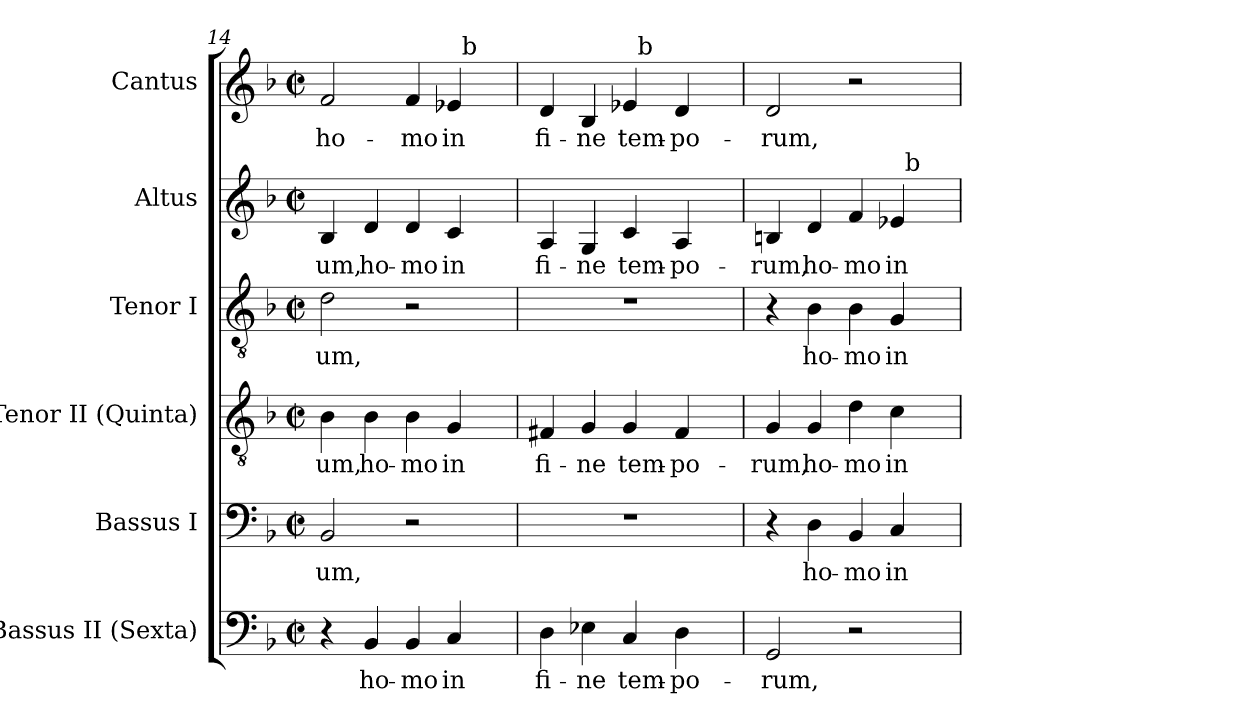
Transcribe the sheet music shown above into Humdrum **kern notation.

**kern	**text	**kern	**text	**kern	**text	**kern	**text	**kern	**text	**kern	**text
*part6	*part6	*part5	*part5	*part4	*part4	*part3	*part3	*part2	*part2	*part1	*part1
*staff6	*staff6	*staff5	*staff5	*staff4	*staff4	*staff3	*staff3	*staff2	*staff2	*staff1	*staff1
*I"Bassus II (Sexta)	*	*I"Bassus I	*	*I"Tenor II (Quinta)	*	*I"Tenor I	*	*I"Altus	*	*I"Cantus	*
*I'B.	*	*I'B.	*	*I'T.	*	*I'T.	*	*I'A.	*	*I'A.	*
*clefF4	*	*clefF4	*	*clefGv2	*	*clefGv2	*	*clefG2	*	*clefG2	*
*	*	*	*	*ITrd7c12	*	*ITrd7c12	*	*	*	*	*
*k[b-]	*	*k[b-]	*	*k[b-]	*	*k[b-]	*	*k[b-]	*	*k[b-]	*
*F:	*	*F:	*	*F:	*	*F:	*	*F:	*	*F:	*
*M2/2	*	*M2/2	*	*M2/2	*	*M2/2	*	*M2/2	*	*M2/2	*
*met(c|)	*	*met(c|)	*	*met(c|)	*	*met(c|)	*	*met(c|)	*	*met(c|)	*
=14	=14	=14	=14	=14	=14	=14	=14	=14	=14	=14	=14
!	!	!	!LO:LY:b:color=#000000	!	!	!	!	!	!	!	!
!	!	!	!	!	!LO:LY:b:color=#000000	!	!	!	!	!	!
!	!	!	!	!	!	!	!LO:LY:b:color=#000000	!	!	!	!
!	!	!	!	!	!	!	!	!	!LO:LY:b:color=#000000	!	!
!	!	!	!	!	!	!	!	!	!	!	!LO:LY:b:color=#000000
*	*	*	*	*	*	*	*	*	*	*^	*
4r	.	2BB-i/	-um,	4BB-i\	-um,	2Di\	-um,	4B-i/	-um,	2fi/	2ryy	ho-
!	!LO:LY:b:color=#000000	!	!	!	!	!	!	!	!	!	!	!
!	!	!	!	!	!LO:LY:b:color=#000000	!	!	!	!	!	!	!
!	!	!	!	!	!	!	!	!	!LO:LY:b:color=#000000	!	!	!
4BB-i/	ho-	.	.	4BB-i\	ho-	.	.	4di/	ho-	.	.	.
!	!LO:LY:b:color=#000000	!	!	!	!	!	!	!	!	!	!	!
!	!	!	!	!	!LO:LY:b:color=#000000	!	!	!	!	!	!	!
!	!	!	!	!	!	!	!	!	!LO:LY:b:color=#000000	!	!	!
!	!	!	!	!	!	!	!	!	!	!	!	!LO:LY:b:color=#000000
4BB-i/	-mo	2r	.	4BB-i\	-mo	2r	.	4di/	-mo	4fi/	4ryy	-mo
!	!LO:LY:b:color=#000000	!	!	!	!	!	!	!	!	!	!	!
!	!	!	!	!	!LO:LY:b:color=#000000	!	!	!	!	!	!	!
!	!	!	!	!	!	!	!	!	!LO:LY:b:color=#000000	!	!	!
!	!	!	!	!	!	!	!	!	!	!	!	!LO:LY:b:color=#000000
4Ci/	in	.	.	4GGi/	in	.	.	4ci/	in	4e-i/	32ryy	in
.	.	.	.	.	.	.	.	.	.	.	256ryy	.
!	!	!	!	!	!	!	!	!	!	!	!LO:TX:a:t=b	!
.	.	.	.	.	.	.	.	.	.	.	8ryy	.
.	.	.	.	.	.	.	.	.	.	.	16ryy	.
.	.	.	.	.	.	.	.	.	.	.	64..ryy	.
=15	=15	=15	=15	=15	=15	=15	=15	=15	=15	=15	=15	=15
!	!LO:LY:b:color=#000000	!	!	!	!	!	!	!	!	!	!	!
!	!	!	!	!	!LO:LY:b:color=#000000	!	!	!	!	!	!	!
!	!	!	!	!	!	!	!	!	!LO:LY:b:color=#000000	!	!	!
!	!	!	!	!	!	!	!	!	!	!	!	!LO:LY:b:color=#000000
4Di\	fi-	1r	.	4FF#Xi/	fi-	1r	.	4Ai/	fi-	4di/	2ryy	fi-
!	!LO:LY:b:color=#000000	!	!	!	!	!	!	!	!	!	!	!
!	!	!	!	!	!LO:LY:b:color=#000000	!	!	!	!	!	!	!
!	!	!	!	!	!	!	!	!	!LO:LY:b:color=#000000	!	!	!
!	!	!	!	!	!	!	!	!	!	!	!	!LO:LY:b:color=#000000
4E-Xi\	-ne	.	.	4GGi/	-ne	.	.	4Gi/	-ne	4B-i/	.	-ne
!	!LO:LY:b:color=#000000	!	!	!	!	!	!	!	!	!	!	!
!	!	!	!	!	!LO:LY:b:color=#000000	!	!	!	!	!	!	!
!	!	!	!	!	!	!	!	!	!LO:LY:b:color=#000000	!	!	!
!	!	!	!	!	!	!	!	!	!	!	!	!LO:LY:b:color=#000000
4Ci/	tem-	.	.	4GGi/	tem-	.	.	4ci/	tem-	4e-i/	32ryy	tem-
.	.	.	.	.	.	.	.	.	.	.	256ryy	.
!	!	!	!	!	!	!	!	!	!	!	!LO:TX:a:t=b	!
.	.	.	.	.	.	.	.	.	.	.	4ryy	.
!	!LO:LY:b:color=#000000	!	!	!	!	!	!	!	!	!	!	!
!	!	!	!	!	!LO:LY:b:color=#000000	!	!	!	!	!	!	!
!	!	!	!	!	!	!	!	!	!LO:LY:b:color=#000000	!	!	!
!	!	!	!	!	!	!	!	!	!	!	!	!LO:LY:b:color=#000000
4Di\	-po-	.	.	4FF#i/	-po-	.	.	4Ai/	-po-	4di/	.	-po-
.	.	.	.	.	.	.	.	.	.	.	8ryy	.
.	.	.	.	.	.	.	.	.	.	.	16ryy	.
.	.	.	.	.	.	.	.	.	.	.	64..ryy	.
*	*	*	*	*	*	*	*	*	*	*v	*v	*
=16	=16	=16	=16	=16	=16	=16	=16	=16	=16	=16	=16
*	*	*	*	*	*	*	*	*	*	*^	*
!	!LO:LY:b:color=#000000	!	!	!	!	!	!	!	!	!	!	!
*	*	*	*	*	*	*	*	*	*	*v	*v	*
*	*	*	*	*	*	*	*	*	*	*^	*
!	!	!	!	!	!LO:LY:b:color=#000000	!	!	!	!	!	!	!
*	*	*	*	*	*	*	*	*	*	*v	*v	*
*	*	*	*	*	*	*	*	*	*	*^	*
!	!	!	!	!	!	!	!	!	!LO:LY:b:color=#000000	!	!	!
*	*	*	*	*	*	*	*	*	*	*v	*v	*
*	*	*	*	*	*	*	*	*	*	*^	*
!	!	!	!	!	!	!	!	!	!	!	!	!LO:LY:b:color=#000000
*	*	*	*	*	*	*	*	*^	*	*v	*v	*
2GGi/	-rum,	4r	.	4GGi/	-rum,	4r	.	4Bni/	2ryy	-rum,	2di/	-rum,
!	!	!	!LO:LY:b:color=#000000	!	!	!	!	!	!	!	!	!
!	!	!	!	!	!LO:LY:b:color=#000000	!	!	!	!	!	!	!
!	!	!	!	!	!	!	!LO:LY:b:color=#000000	!	!	!	!	!
!	!	!	!	!	!	!	!	!	!	!LO:LY:b:color=#000000	!	!
.	.	4Di\	ho-	4GGi/	ho-	4BB-i\	ho-	4di/	.	ho-	.	.
!	!	!	!LO:LY:b:color=#000000	!	!	!	!	!	!	!	!	!
!	!	!	!	!	!LO:LY:b:color=#000000	!	!	!	!	!	!	!
!	!	!	!	!	!	!	!LO:LY:b:color=#000000	!	!	!	!	!
!	!	!	!	!	!	!	!	!	!	!LO:LY:b:color=#000000	!	!
2r	.	4BB-i/	-mo	4Di\	-mo	4BB-i\	-mo	4fi/	4ryy	-mo	2r	.
!	!	!	!LO:LY:b:color=#000000	!	!	!	!	!	!	!	!	!
!	!	!	!	!	!LO:LY:b:color=#000000	!	!	!	!	!	!	!
!	!	!	!	!	!	!	!LO:LY:b:color=#000000	!	!	!	!	!
!	!	!	!	!	!	!	!	!	!	!LO:LY:b:color=#000000	!	!
.	.	4Ci/	in	4Ci\	in-	4GGi/	in	4e-i/	32ryy	in	.	.
.	.	.	.	.	.	.	.	.	256ryy	.	.	.
!	!	!	!	!	!	!	!	!	!LO:TX:a:t=b	!	!	!
.	.	.	.	.	.	.	.	.	8ryy	.	.	.
.	.	.	.	.	.	.	.	.	16ryy	.	.	.
.	.	.	.	.	.	.	.	.	64..ryy	.	.	.
*	*	*	*	*	*	*	*	*v	*v	*	*	*
=	=	=	=	=	=	=	=	=	=	=	=
*-	*-	*-	*-	*-	*-	*-	*-	*-	*-	*-	*-
